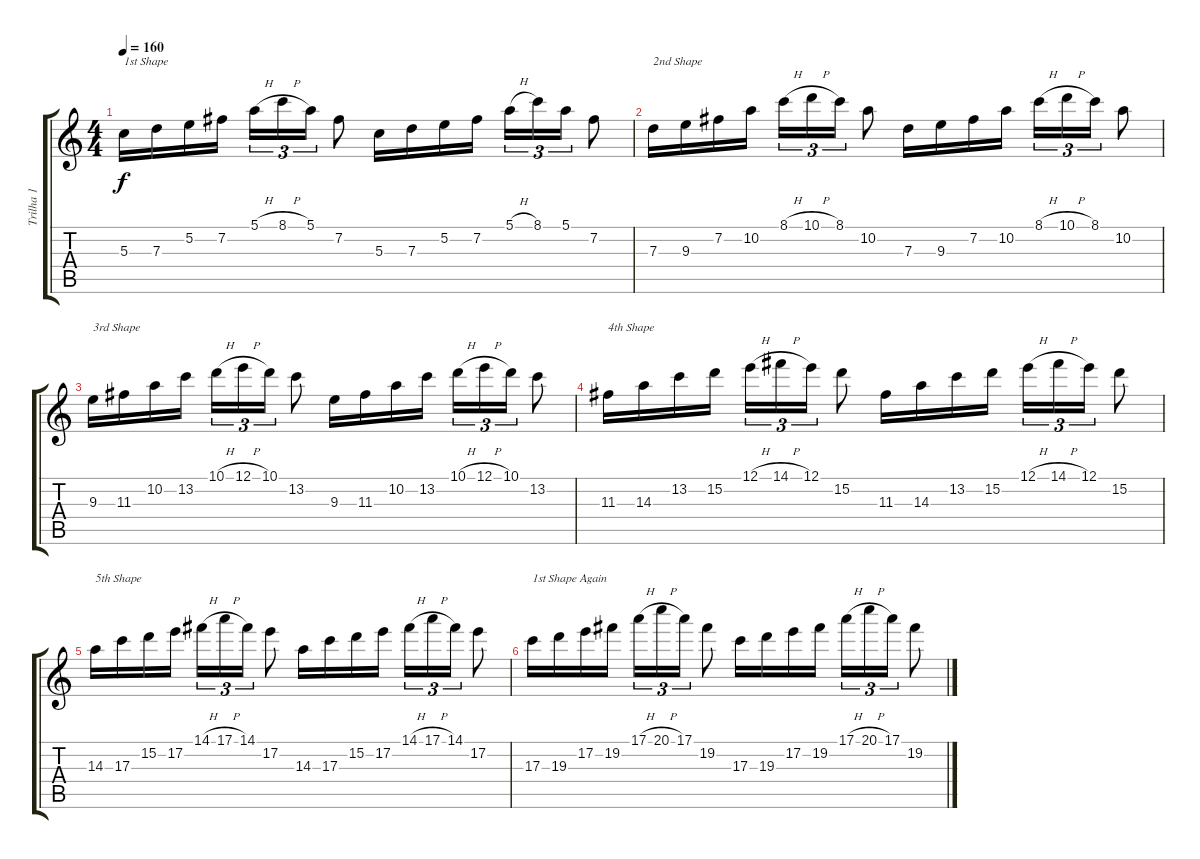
\track ("Trilha 1" "Trilha 1") {instrument overdrivenguitar}
\staff {score tabs}
\tuning (E4 B3 G3 D3 A2 E2) {hide}
\ts (4 4)
\tempo 160
\clef g2
\ks c
5.3.16{txt "1st Shape" dy f instrument overdrivenguitar} 7.3.16 5.2.16 7.2.16 5.1{h}.16{tu (3 2)} 8.1{h}.16{tu (3 2)} 5.1.16{tu (3 2)} 7.2.8 5.3.16 7.3.16 5.2.16 7.2.16 5.1{h}.16{tu (3 2)} 8.1.16{tu (3 2)} 5.1.16{tu (3 2)} 7.2.8 |
7.3.16{txt "2nd Shape"} 9.3.16 7.2.16 10.2.16 8.1{h}.16{tu (3 2)} 10.1{h}.16{tu (3 2)} 8.1.16{tu (3 2)} 10.2.8 7.3.16 9.3.16 7.2.16 10.2.16 8.1{h}.16{tu (3 2)} 10.1{h}.16{tu (3 2)} 8.1.16{tu (3 2)} 10.2.8 |
9.3.16{txt "3rd Shape"} 11.3.16 10.2.16 13.2.16 10.1{h}.16{tu (3 2)} 12.1{h}.16{tu (3 2)} 10.1.16{tu (3 2)} 13.2.8 9.3.16 11.3.16 10.2.16 13.2.16 10.1{h}.16{tu (3 2)} 12.1{h}.16{tu (3 2)} 10.1.16{tu (3 2)} 13.2.8 |
11.3.16{txt "4th Shape"} 14.3.16 13.2.16 15.2.16 12.1{h}.16{tu (3 2)} 14.1{h}.16{tu (3 2)} 12.1.16{tu (3 2)} 15.2.8 11.3.16 14.3.16 13.2.16 15.2.16 12.1{h}.16{tu (3 2)} 14.1{h}.16{tu (3 2)} 12.1.16{tu (3 2)} 15.2.8 |
14.3.16{txt "5th Shape"} 17.3.16 15.2.16 17.2.16 14.1{h}.16{tu (3 2)} 17.1{h}.16{tu (3 2)} 14.1.16{tu (3 2)} 17.2.8 14.3.16 17.3.16 15.2.16 17.2.16 14.1{h}.16{tu (3 2)} 17.1{h}.16{tu (3 2)} 14.1.16{tu (3 2)} 17.2.8 |
17.3.16{txt "1st Shape Again"} 19.3.16 17.2.16 19.2.16 17.1{h}.16{tu (3 2)} 20.1{h}.16{tu (3 2)} 17.1.16{tu (3 2)} 19.2.8 17.3.16 19.3.16 17.2.16 19.2.16 17.1{h}.16{tu (3 2)} 20.1{h}.16{tu (3 2)} 17.1.16{tu (3 2)} 19.2.8
